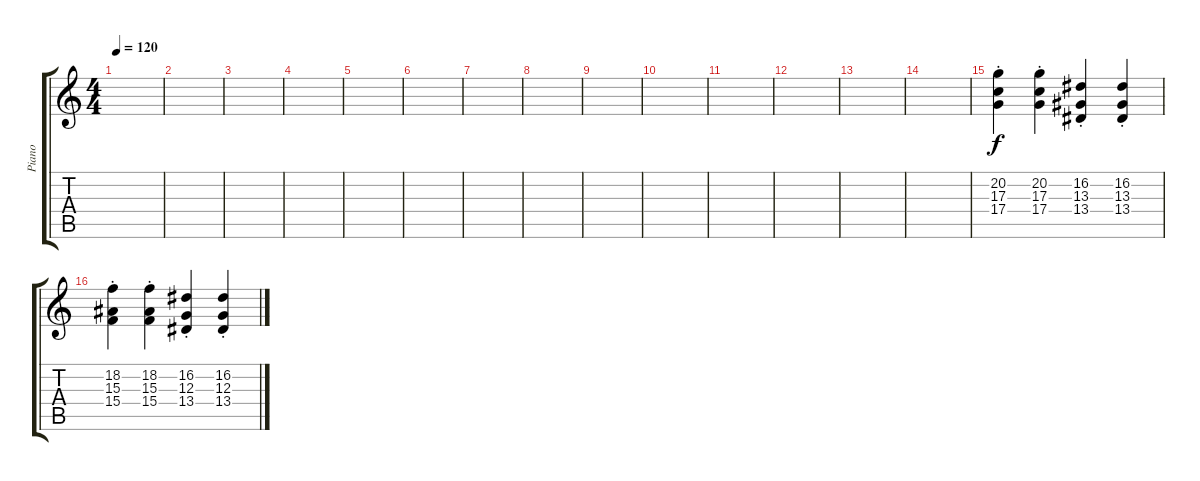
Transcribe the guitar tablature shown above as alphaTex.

\track ("Piano" "Piano") {instrument acousticgrandpiano}
\staff {score tabs}
\tuning (E4 B3 G3 D3 A2 E2) {hide}
\ts (4 4)
\tempo 120
\clef g2
\ks c
|
|
|
|
|
|
|
|
|
|
|
|
|
|
(20.2{st} 17.3{st} 17.4{st}).4 (20.2{st} 17.3{st} 17.4{st}).4 (16.2{st} 13.3{st} 13.4{st}).4 (16.2{st} 13.3{st} 13.4{st}).4 |
(18.2{st} 15.3{st} 15.4{st}).4 (18.2{st} 15.3{st} 15.4{st}).4 (16.2{st} 12.3{st} 13.4{st}).4 (16.2{st} 12.3{st} 13.4{st}).4
